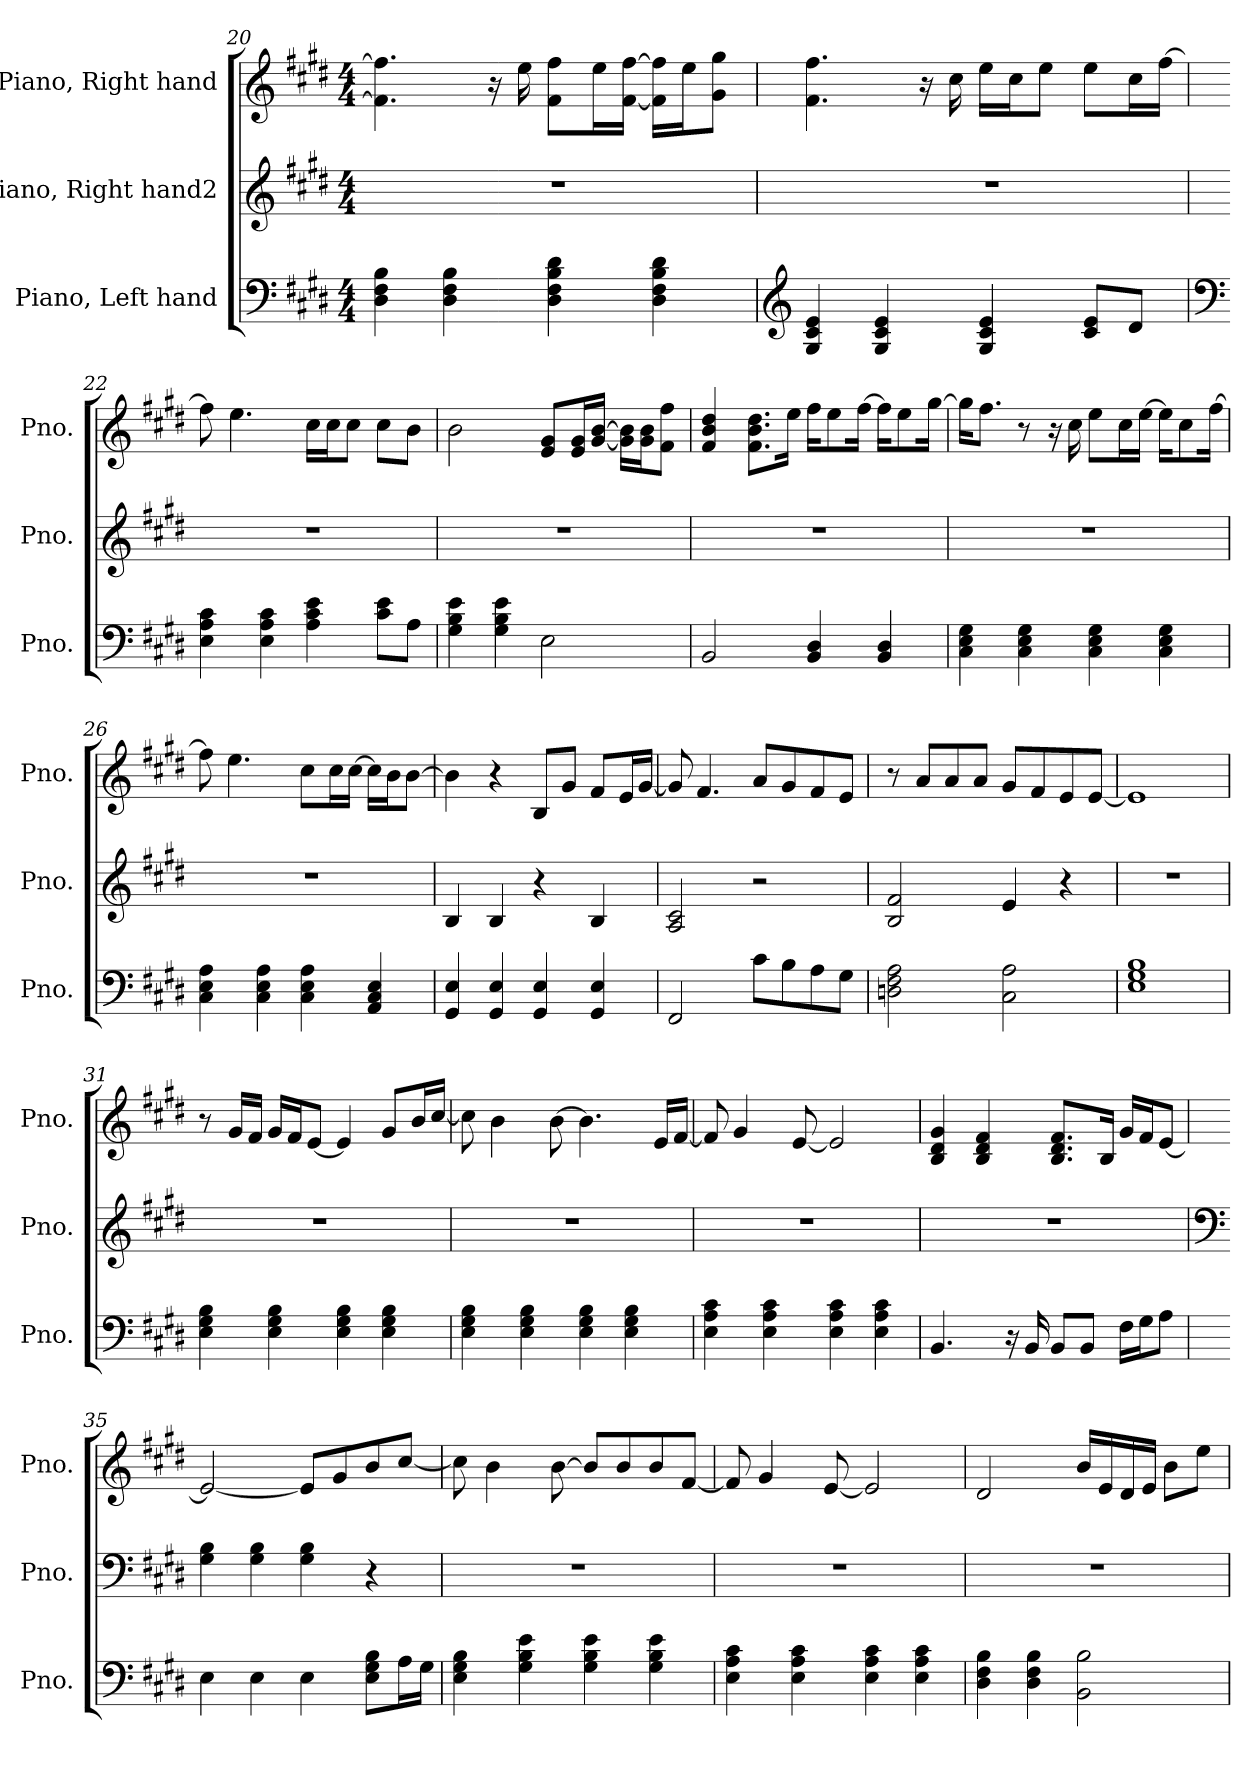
**kern	**kern	**kern
*part3	*part2	*part1
*staff3	*staff2	*staff1
*I"Piano, Left hand	*I"Piano, Right hand2	*I"Piano, Right hand
*I'Pno.	*I'Pno.	*I'Pno.
*clefF4	*clefG2	*clefG2
*k[f#c#g#d#]	*k[f#c#g#d#]	*k[f#c#g#d#]
*M4/4	*M4/4	*M4/4
=20	=20	=20
4D#\ 4F#\ 4B\	1r	4.f#\] 4.ff#\]
4D#\ 4F#\ 4B\	.	.
.	.	16r
.	.	16ee\
4D#\ 4F#\ 4B\ 4d#\	.	8f#\ 8ff#\L
.	.	16ee\L
.	.	[16f#\ [16ff#\JJ
4D#\ 4F#\ 4B\ 4d#\	.	16f#\] 16ff#\]LL
.	.	16ee\J
.	.	8g#\ 8gg#\J
!!LO:LB:g=z
=21	=21	=21
*clefG2	*	*
4G#/ 4c#/ 4e/	1r	4.f#\ 4.ff#\
4G#/ 4c#/ 4e/	.	.
.	.	16r
.	.	16cc#\
4G#/ 4c#/ 4e/	.	16ee\LL
.	.	16cc#\J
.	.	8ee\J
8c#/ 8e/L	.	8ee\L
8d#/J	.	16cc#\L
.	.	[16ff#\JJ
=22	=22	=22
*clefF4	*	*
4E\ 4A\ 4c#\	1r	8ff#\]
.	.	4.ee\
4E\ 4A\ 4c#\	.	.
4A\ 4c#\ 4e\	.	16cc#\LL
.	.	16cc#\J
.	.	8cc#\J
8c#\ 8e\L	.	8cc#\L
8A\J	.	8b\J
=23	=23	=23
4G#\ 4B\ 4e\	1r	2b\
4G#\ 4B\ 4e\	.	.
2E\	.	8e/ 8g#/L
.	.	16e/ 16g#/L
.	.	[16g#/ [16b/JJ
.	.	16g#\] 16b\]LL
.	.	16g#\ 16b\J
.	.	8f#\ 8ff#\J
=24	=24	=24
2BB/	1r	4f#/ 4b/ 4dd#/
.	.	8.f#\ 8.b\ 8.dd#\L
.	.	16ee\Jk
4BB/ 4D#/	.	16ff#\KL
.	.	8ee\
.	.	[16ff#\Jk
4BB/ 4D#/	.	16ff#\KL]
.	.	8ee\
.	.	[16gg#\Jk
!!LO:LB:g=z
=25	=25	=25
4C#\ 4E\ 4G#\	1r	16gg#\KL]
.	.	8.ff#\J
4C#\ 4E\ 4G#\	.	8r
.	.	16r
.	.	16cc#\
4C#\ 4E\ 4G#\	.	8ee\L
.	.	16cc#\L
.	.	[16ee\JJ
4C#\ 4E\ 4G#\	.	16ee\KL]
.	.	8cc#\
.	.	[16ff#\Jk
=26	=26	=26
4C#\ 4E\ 4A\	1r	8ff#\]
.	.	4.ee\
4C#\ 4E\ 4A\	.	.
4C#\ 4E\ 4A\	.	8cc#\L
.	.	16cc#\L
.	.	[16cc#\JJ
4AA/ 4C#/ 4E/	.	16cc#\LL]
.	.	16b\J
.	.	[8b\J
=27	=27	=27
4GG#/ 4E/	4B/	4b\]
4GG#/ 4E/	4B/	4r
4GG#/ 4E/	4r	8B/L
.	.	8g#/J
4GG#/ 4E/	4B/	8f#/L
.	.	16e/L
.	.	[16g#/JJ
=28	=28	=28
2FF#/	2A/ 2c#/	8g#/]
.	.	4.f#/
8c#\L	2r	8a/L
8B\	.	8g#/
8A\	.	8f#/
8G#\J	.	8e/J
!!LO:LB:g=z
=29	=29	=29
2Dn\ 2F#\ 2A\	2B/ 2f#/	8r
.	.	8a/L
.	.	8a/
.	.	8a/J
2C#\ 2A\	4e/	8g#/L
.	.	8f#/
.	4r	8e/
.	.	[8e/J
=30	=30	=30
1E 1G# 1B	1r	1e]
=31	=31	=31
4E\ 4G#\ 4B\	1r	8r
.	.	16g#/LL
.	.	16f#/JJ
4E\ 4G#\ 4B\	.	16g#/LL
.	.	16f#/J
.	.	[8e/J
4E\ 4G#\ 4B\	.	4e/]
4E\ 4G#\ 4B\	.	8g#/L
.	.	16b/L
.	.	[16cc#/JJ
=32	=32	=32
4E\ 4G#\ 4B\	1r	8cc#\]
.	.	4b\
4E\ 4G#\ 4B\	.	.
.	.	[8b\
4E\ 4G#\ 4B\	.	4.b\]
4E\ 4G#\ 4B\	.	.
.	.	16e/LL
.	.	[16f#/JJ
=33	=33	=33
4E\ 4A\ 4c#\	1r	8f#/]
.	.	4g#/
4E\ 4A\ 4c#\	.	.
.	.	[8e/
4E\ 4A\ 4c#\	.	2e/]
4E\ 4A\ 4c#\	.	.
!!LO:PB:g=z
=34	=34	=34
4.BB/	1r	4B/ 4d#/ 4g#/
.	.	4B/ 4d#/ 4f#/
16r	.	.
16BB/	.	.
8BB/L	.	8.B/ 8.d#/ 8.f#/L
8BB/J	.	.
.	.	16B/Jk
16F#\LL	.	16g#/LL
16G#\J	.	16f#/J
8A\J	.	[8e/J
=35	=35	=35
*	*clefF4	*
4E\	4G#\ 4B\	2e/_
4E\	4G#\ 4B\	.
4E\	4G#\ 4B\	8e/L]
.	.	8g#/
8E\ 8G#\ 8B\L	4r	8b/
16A\L	.	[8cc#/J
16G#\JJ	.	.
=36	=36	=36
4E\ 4G#\ 4B\	1r	8cc#\]
.	.	4b\
4G#\ 4B\ 4e\	.	.
.	.	[8b\
4G#\ 4B\ 4e\	.	8b/L]
.	.	8b/
4G#\ 4B\ 4e\	.	8b/
.	.	[8f#/J
=37	=37	=37
4E\ 4A\ 4c#\	1r	8f#/]
.	.	4g#/
4E\ 4A\ 4c#\	.	.
.	.	[8e/
4E\ 4A\ 4c#\	.	2e/]
4E\ 4A\ 4c#\	.	.
=38	=38	=38
4D#\ 4F#\ 4B\	1r	2d#/
4D#\ 4F#\ 4B\	.	.
2BB\ 2B\	.	16b/LL
.	.	16e/
.	.	16d#/
.	.	16e/JJ
.	.	8b\L
.	.	8ee\J
=	=	=
*-	*-	*-
